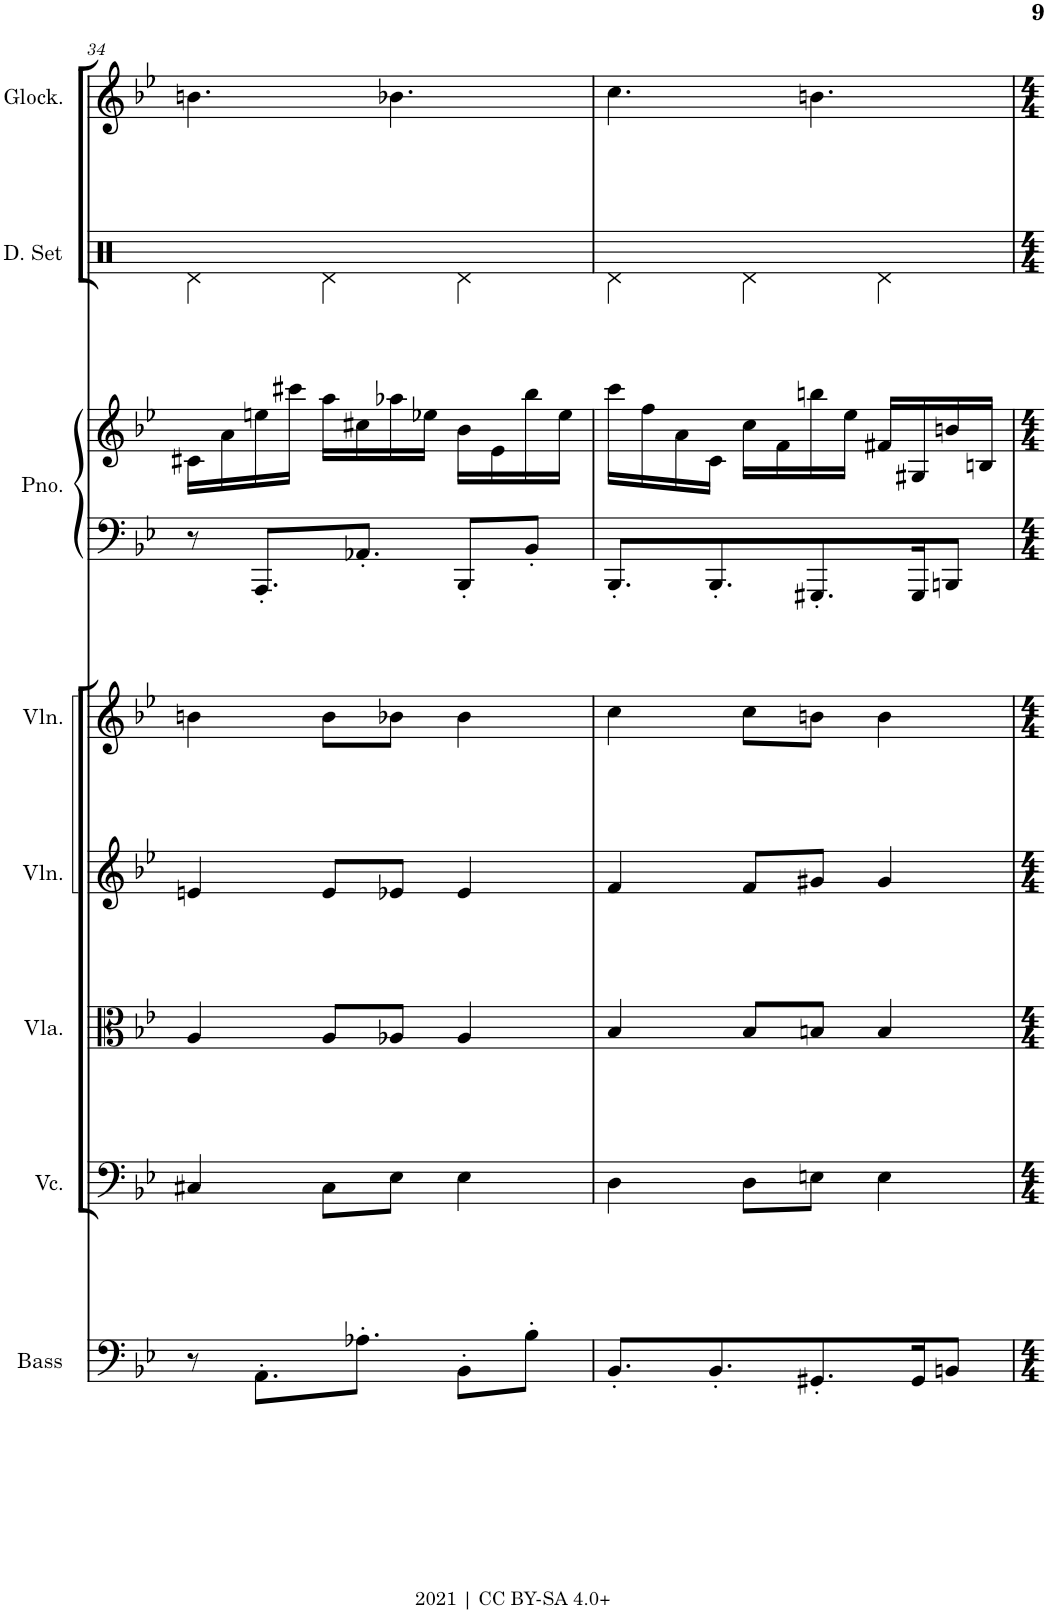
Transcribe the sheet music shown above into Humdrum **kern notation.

**kern	**kern	**kern	**kern	**kern	**kern	**kern	**kern
*part7	*part6	*part5	*part4	*part3	*part2	*part2	*part1
*staff8	*staff7	*staff6	*staff5	*staff4	*staff3	*staff2	*staff1
*I"Acoustic Bass	*I"Violoncello	*I"Viola	*I"Violin	*I"Violin	*I"Piano	*	*I"Glockenspiel
*I'Bass	*I'Vc.	*I'Vla.	*I'Vln.	*I'Vln.	*I'Pno.	*	*I'Glock.
!!LO:PB:g=z
*clefF4	*clefF4	*clefC3	*clefG2	*clefG2	*clefF4	*clefG2	*clefG2
*Trd7c12	*	*	*	*	*	*	*Trd-14c-24
*k[b-e-]	*k[b-e-]	*k[b-e-]	*k[b-e-]	*k[b-e-]	*k[b-e-]	*k[b-e-]	*k[b-e-]
*M3/4	*M3/4	*M3/4	*M3/4	*M3/4	*M3/4	*M3/4	*M3/4
=34	=34	=34	=34	=34	=34	=34	=34
8r	4C#X/	4A/	4en/	4bn\	8r	16c#X\LL	4.bn\
.	.	.	.	.	.	16a\	.
8.AA'\L	.	.	.	.	8.AAA'/L	16een\	.
.	.	.	.	.	.	16ccc#X\JJ	.
.	8C#\L	8A/L	8e/L	8b\L	.	16aa\LL	.
8.A-X'\J	.	.	.	.	8.AA-X'/J	16cc#X\	.
.	8E-\J	8A-X/J	8e-X/J	8b-X\J	.	16aa-X\	4.b-X\
.	.	.	.	.	.	16ee-X\JJ	.
8BB-'\L	4E-\	4A-/	4e-/	4b-\	8BBB-'/L	16b-\LL	.
.	.	.	.	.	.	16e-\	.
8B-'\J	.	.	.	.	8BB-'/J	16bb-\	.
.	.	.	.	.	.	16ee-\JJ	.
=35	=35	=35	=35	=35	=35	=35	=35
8.BB-'/L	4D\	4B-/	4f/	4cc\	8.BBB-'/L	16ccc\LL	4.cc\
.	.	.	.	.	.	16ff\	.
.	.	.	.	.	.	16a\	.
8.BB-'/	.	.	.	.	8.BBB-'/	16c\JJ	.
.	8D\L	8B-/L	8f/L	8cc\L	.	16cc\LL	.
.	.	.	.	.	.	16f\	.
8.GG#X'/	8En\J	8Bn/J	8g#X/J	8bn\J	8.GGG#X'/	16bbn\	4.bn\
.	.	.	.	.	.	16ee-\JJ	.
.	4E\	4B/	4g#/	4b\	.	16f#X/LL	.
16GG#/K	.	.	.	.	16GGG#/K	16G#X/	.
8BBn/J	.	.	.	.	8BBBn/J	16bn/	.
.	.	.	.	.	.	16Bn/JJ	.
=	=	=	=	=	=	=	=
*-	*-	*-	*-	*-	*-	*-	*-
